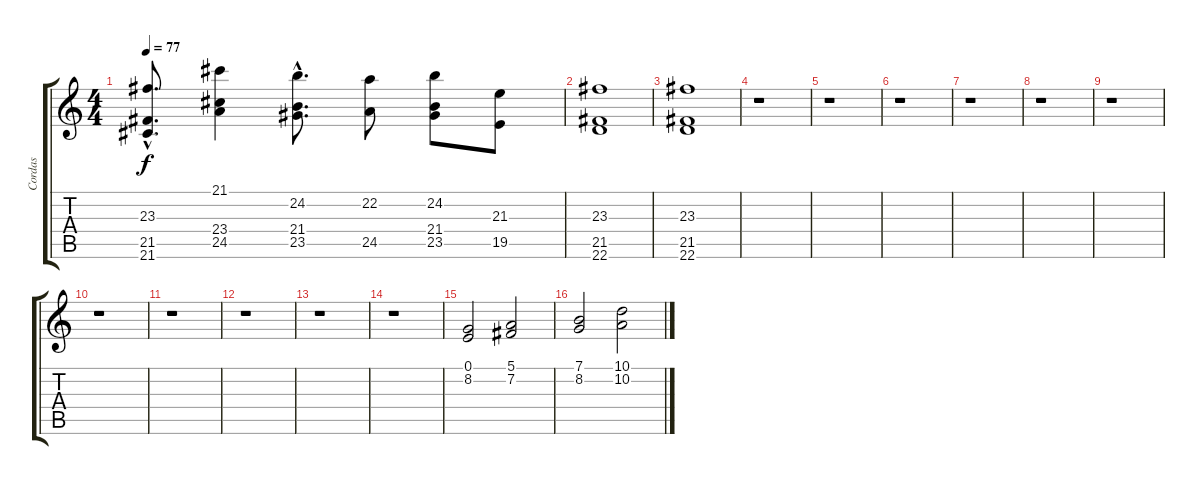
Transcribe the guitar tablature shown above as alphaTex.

\track ("Cordas" "Cordas") {instrument stringensemble1}
\staff {score tabs}
\tuning (E4 B3 G3 D3 A2 E2) {hide}
\ts (4 4)
\tempo 77
\clef g2
\ks c
(23.3{hac} 21.5{hac} 21.6{hac}).8{d dy f} (21.1 23.4 24.5).4 (24.2{hac} 21.4{hac} 23.5{hac}).8{d} (22.2 24.5).8 (24.2 21.4 23.5).8 (21.3 19.5).8 |
(23.3 21.5 22.6).1 |
(23.3 21.5 22.6).1 |
r.1 |
r.1 |
r.1 |
r.1 |
r.1 |
r.1 |
r.1 |
r.1 |
r.1 |
r.1 |
r.1 |
(0.1 8.2).2 (5.1 7.2).2 |
(7.1 8.2).2 (10.1 10.2).2
